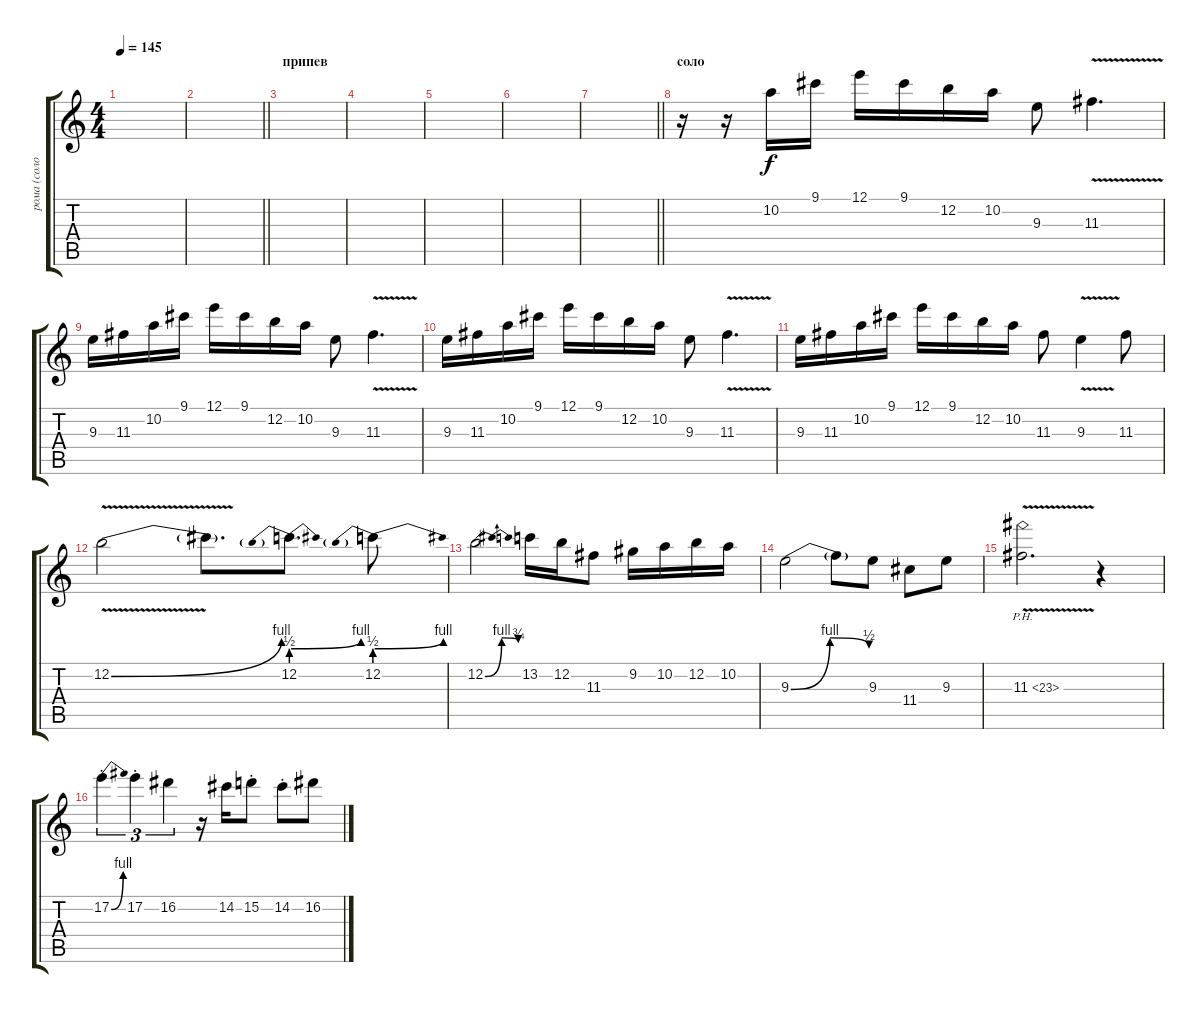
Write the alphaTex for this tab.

\track ("рома (соло)" "рома (соло") {instrument distortionguitar}
\staff {score tabs}
\tuning (E4 B3 G3 D3 A2 E2) {hide}
\ts (4 4)
\tempo 145
\clef g2
\ks c
|
\barLineRight lightlight
|
\section ("" "припев")
|
|
|
|
\barLineRight lightlight
|
\section ("" "соло")
r.16 r.16 10.2.16 9.1.16 12.1.16 9.1.16 12.2.16 10.2.16 9.3.8 11.3{v}.4{d} |
9.3.16 11.3.16 10.2.16 9.1.16 12.1.16 9.1.16 12.2.16 10.2.16 9.3.8 11.3{v}.4{d} |
9.3.16 11.3.16 10.2.16 9.1.16 12.1.16 9.1.16 12.2.16 10.2.16 9.3.8 11.3{v}.4{d} |
9.3.16 11.3.16 10.2.16 9.1.16 12.1.16 9.1.16 12.2.16 10.2.16 11.3.8 9.3{v}.4 11.3.8 |
12.2{be (bend 0 0 60 4) v}.2 12.2{t}.8{d} 12.2{be (prebendbend 0 2 60 4)}.8{d} 12.2{be (prebendbend 0 2 60 4)}.8 |
12.2{be (bendrelease 0 0 15 4 30 4 60 3)}.2 13.2.16 12.2.16 11.3.8 9.2.16 10.2.16 12.2.16 10.2.16 |
9.3{be (bendrelease 0 0 15 4 45 4 60 2)}.2 9.3{t}.8 9.3.8 11.4.8 9.3.8 |
11.3{ph 12 v}.2{d} r.4 |
17.2{be (bend 0 0 60 4) st}.4{tu (3 2)} 17.2{st}.4{tu (3 2)} 16.2.4{tu (3 2)} r.16 14.2.16 15.2{st}.8 14.2{st}.8 16.2.8
